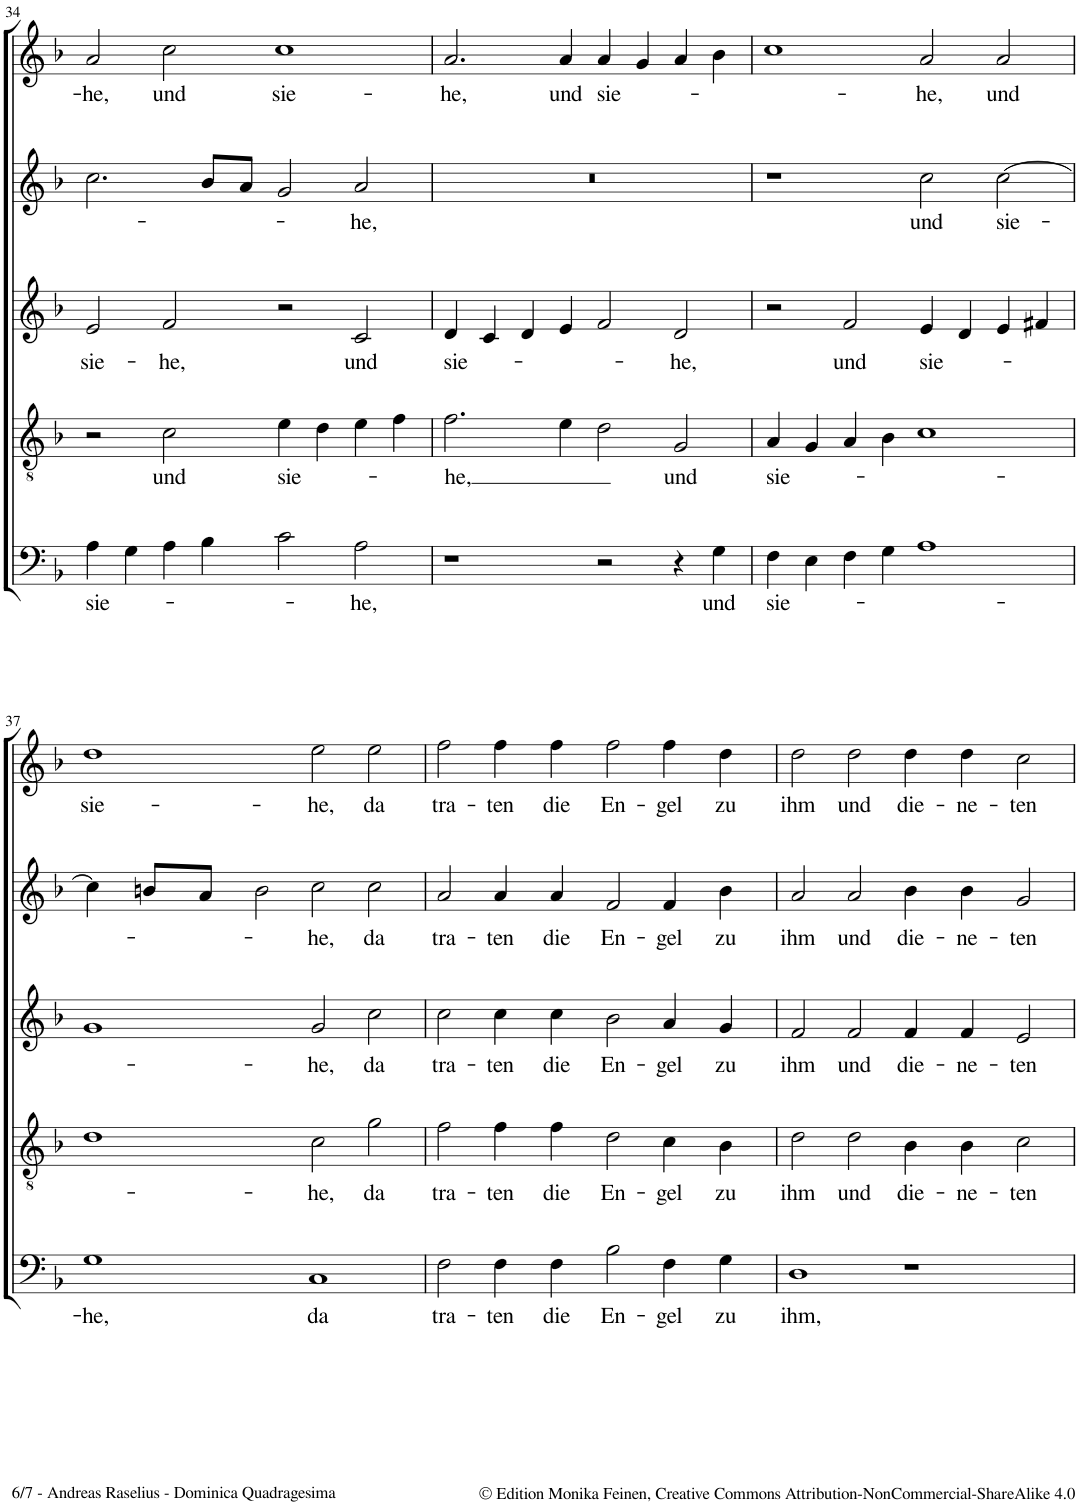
**kern	**text	**kern	**text	**kern	**text	**kern	**text	**kern	**text
*part5	*part5	*part4	*part4	*part3	*part3	*part2	*part2	*part1	*part1
*staff5	*staff5	*staff4	*staff4	*staff3	*staff3	*staff2	*staff2	*staff1	*staff1
*I"Bassus	*	*I"Tenor [Hypoaeolius]	*	*I"Altus	*	*I"Quintus	*	*I"Cantus	*
!!LO:PB:g=z
*clefF4	*	*clefGv2	*	*clefG2	*	*clefG2	*	*clefG2	*
*k[b-]	*	*k[b-]	*	*k[b-]	*	*k[b-]	*	*k[b-]	*
*M4/2	*	*M4/2	*	*M4/2	*	*M4/2	*	*M4/2	*
*met(c)	*	*met(c)	*	*met(c)	*	*met(c)	*	*met(c)	*
=34	=34	=34	=34	=34	=34	=34	=34	=34	=34
!	!LO:LY:b	!	!	!	!LO:LY:b	!	!	!	!LO:LY:b
4A\	sie-	2r	.	2e/	sie-	2.cc\	.	2a/	he,
4G\	.	.	.	.	.	.	.	.	.
!	!	!	!LO:LY:b	!	!LO:LY:b	!	!	!	!LO:LY:b
4A\	.	2c\	und	2f/	-he,	.	.	2cc\	und
4B-\	.	.	.	.	.	8b-/L	.	.	.
.	.	.	.	.	.	8a/J	.	.	.
!	!	!	!LO:LY:b	!	!	!	!	!	!LO:LY:b
2c\	.	4e\	sie-	2r	.	2g/	.	1cc	sie-
.	.	4d\	.	.	.	.	.	.	.
!	!LO:LY:b	!	!	!	!LO:LY:b	!	!LO:LY:b	!	!
2A\	-he,	4e\	.	2c/	und	2a/	-he,	.	.
.	.	4f\	.	.	.	.	.	.	.
=35	=35	=35	=35	=35	=35	=35	=35	=35	=35
!	!	!	!LO:LY:b	!	!LO:LY:b	!	!	!	!LO:LY:b
1r	.	2.f\	he,	4d/	sie-	0r	.	2.a/	-he,
.	.	.	.	4c/	.	.	.	.	.
.	.	.	.	4d/	.	.	.	.	.
!	!	!	!	!	!	!	!	!	!LO:LY:b
.	.	4e\	.	4e/	.	.	.	4a/	und
!	!	!	!	!	!	!	!	!	!LO:LY:b
2r	.	2d\	.	2f/	.	.	.	4a/	sie-
.	.	.	.	.	.	.	.	4g/	.
!	!	!	!LO:LY:b	!	!LO:LY:b	!	!	!	!
4r	.	2G/	und	2d/	-he,	.	.	4a/	.
!	!LO:LY:b	!	!	!	!	!	!	!	!
4G\	und	.	.	.	.	.	.	4b-\	.
=36	=36	=36	=36	=36	=36	=36	=36	=36	=36
!	!LO:LY:b	!	!LO:LY:b	!	!	!	!	!	!
4F\	sie-	4A/	sie-	2r	.	1r	.	1cc	.
4E\	.	4G/	.	.	.	.	.	.	.
!	!	!	!	!	!LO:LY:b	!	!	!	!
4F\	.	4A/	.	2f/	und	.	.	.	.
4G\	.	4B-\	.	.	.	.	.	.	.
!	!	!	!	!	!LO:LY:b	!	!LO:LY:b	!	!LO:LY:b
1A	.	1c	.	4e/	sie-	2cc\	und	2a/	-he,
.	.	.	.	4d/	.	.	.	.	.
!	!	!	!	!	!	!	!LO:LY:b	!	!LO:LY:b
.	.	.	.	4e/	.	[2cc\	sie-	2a/	und
.	.	.	.	4f#X/	.	.	.	.	.
!!LO:LB:g=z
=37	=37	=37	=37	=37	=37	=37	=37	=37	=37
!	!LO:LY:b	!	!	!	!	!	!	!	!LO:LY:b
1G	-he,	1d	.	1g	.	4cc\]	.	1dd	sie-
.	.	.	.	.	.	8bn/L	.	.	.
.	.	.	.	.	.	8a/J	.	.	.
.	.	.	.	.	.	2b\	.	.	.
!	!LO:LY:b	!	!LO:LY:b	!	!LO:LY:b	!	!LO:LY:b	!	!LO:LY:b
1C	da	2c\	-he,	2g/	-he,	2cc\	-he,	2ee\	-he,
!	!	!	!LO:LY:b	!	!LO:LY:b	!	!LO:LY:b	!	!LO:LY:b
.	.	2g\	da	2cc\	da	2cc\	da	2ee\	da
=38	=38	=38	=38	=38	=38	=38	=38	=38	=38
!	!LO:LY:b	!	!LO:LY:b	!	!LO:LY:b	!	!LO:LY:b	!	!LO:LY:b
2F\	tra-	2f\	tra-	2cc\	tra-	2a/	tra-	2ff\	tra-
!	!LO:LY:b	!	!LO:LY:b	!	!LO:LY:b	!	!LO:LY:b	!	!LO:LY:b
4F\	-ten	4f\	-ten	4cc\	-ten	4a/	-ten	4ff\	-ten
!	!LO:LY:b	!	!LO:LY:b	!	!LO:LY:b	!	!LO:LY:b	!	!LO:LY:b
4F\	die	4f\	die	4cc\	die	4a/	die	4ff\	die
!	!LO:LY:b	!	!LO:LY:b	!	!LO:LY:b	!	!LO:LY:b	!	!LO:LY:b
2B-\	En-	2d\	En-	2b-\	En-	2f/	En-	2ff\	En-
!	!LO:LY:b	!	!LO:LY:b	!	!LO:LY:b	!	!LO:LY:b	!	!LO:LY:b
4F\	-gel	4c\	-gel	4a/	-gel	4f/	-gel	4ff\	-gel
!	!LO:LY:b	!	!LO:LY:b	!	!LO:LY:b	!	!LO:LY:b	!	!LO:LY:b
4G\	zu	4B-\	zu	4g/	zu	4b-\	zu	4dd\	zu
=39	=39	=39	=39	=39	=39	=39	=39	=39	=39
!	!LO:LY:b	!	!LO:LY:b	!	!LO:LY:b	!	!LO:LY:b	!	!LO:LY:b
1D	ihm,	2d\	ihm	2f/	ihm	2a/	ihm	2dd\	ihm
!	!	!	!LO:LY:b	!	!LO:LY:b	!	!LO:LY:b	!	!LO:LY:b
.	.	2d\	und	2f/	und	2a/	und	2dd\	und
!	!	!	!LO:LY:b	!	!LO:LY:b	!	!LO:LY:b	!	!LO:LY:b
1r	.	4B-\	die-	4f/	die-	4b-\	die-	4dd\	die-
!	!	!	!LO:LY:b	!	!LO:LY:b	!	!LO:LY:b	!	!LO:LY:b
.	.	4B-\	-ne-	4f/	-ne-	4b-\	-ne-	4dd\	-ne-
!	!	!	!LO:LY:b	!	!LO:LY:b	!	!LO:LY:b	!	!LO:LY:b
.	.	2c\	-ten	2e/	-ten	2g/	-ten	2cc\	-ten
=	=	=	=	=	=	=	=	=	=
*-	*-	*-	*-	*-	*-	*-	*-	*-	*-
